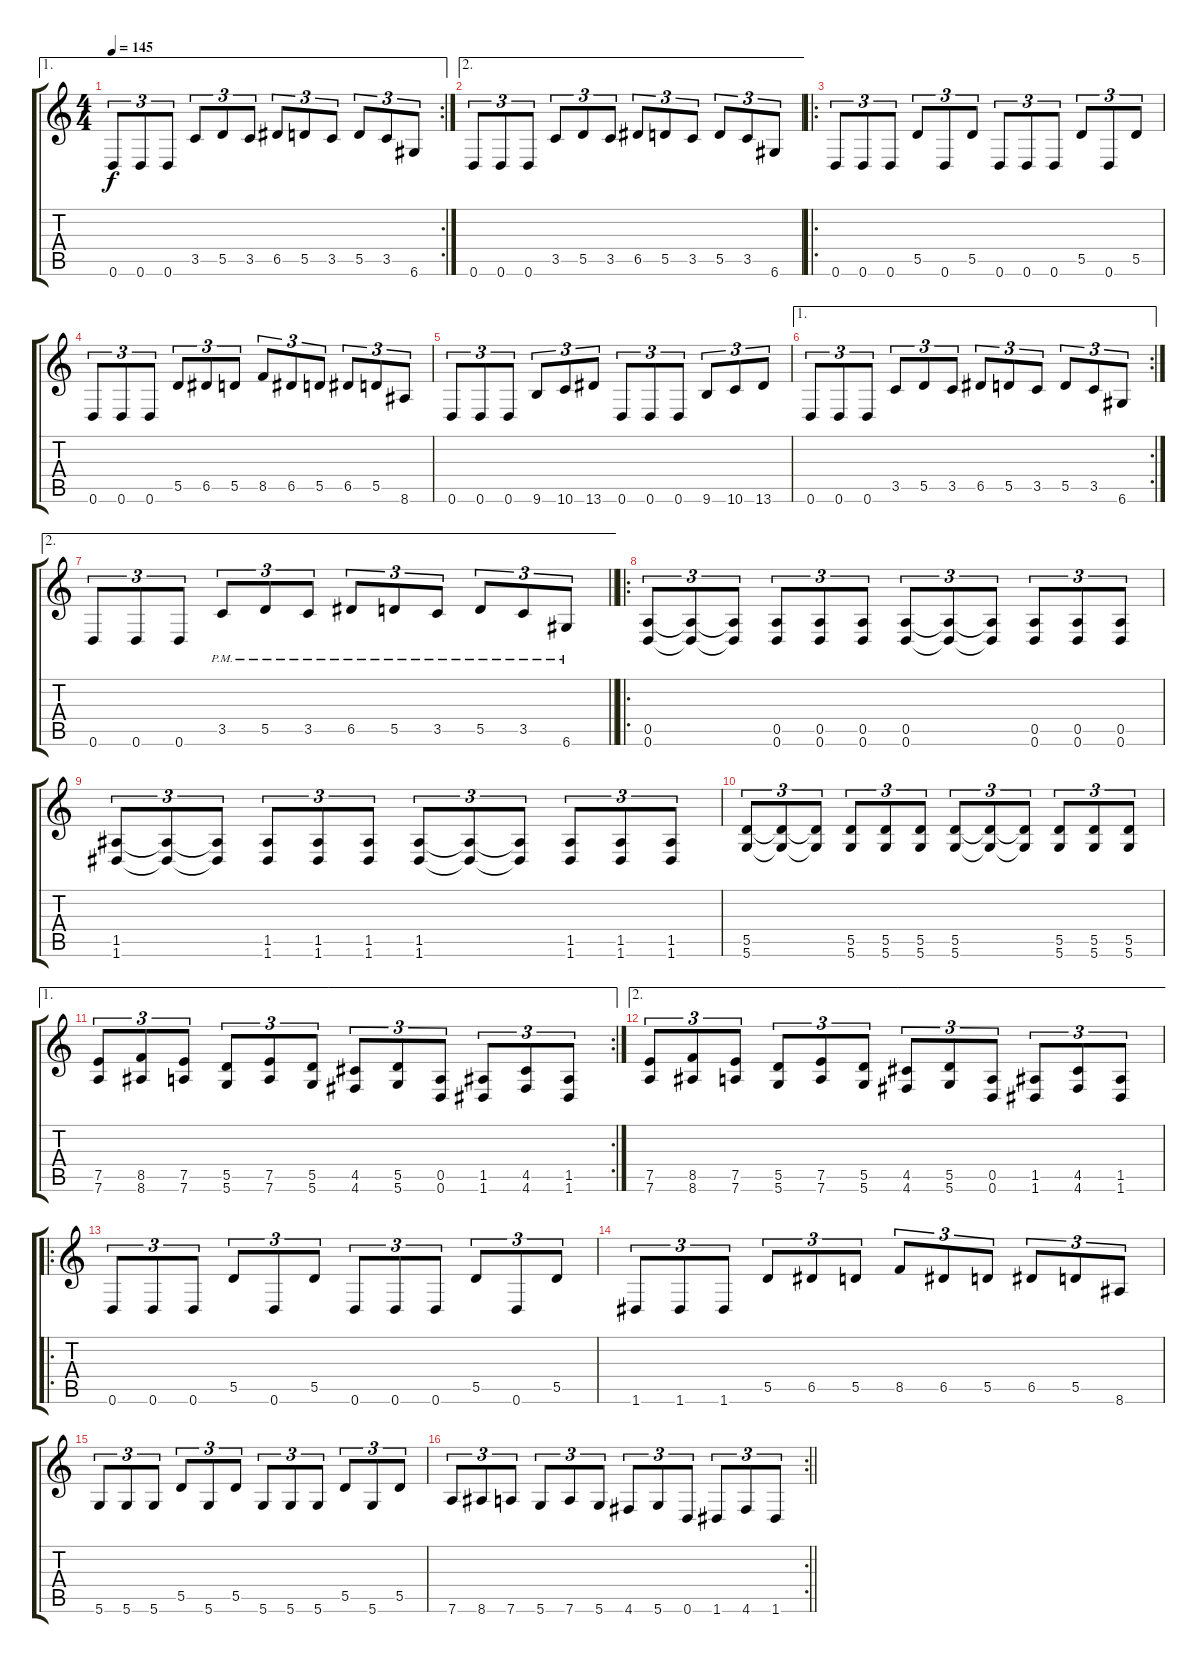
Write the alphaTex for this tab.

\track "" {instrument distortionguitar}
\staff {score tabs}
\tuning (E4 B3 G3 D3 A2 D2) {hide}
\ae 1
\rc 2
\ts (4 4)
\tempo 145
\clef g2
\ks c
0.6.8{tu (3 2) dy f} 0.6.8{tu (3 2)} 0.6.8{tu (3 2)} 3.5.8{tu (3 2)} 5.5.8{tu (3 2)} 3.5.8{tu (3 2)} 6.5.8{tu (3 2)} 5.5.8{tu (3 2)} 3.5.8{tu (3 2)} 5.5.8{tu (3 2)} 3.5.8{tu (3 2)} 6.6.8{tu (3 2)} |
\ae 2
0.6.8{tu (3 2)} 0.6.8{tu (3 2)} 0.6.8{tu (3 2)} 3.5.8{tu (3 2)} 5.5.8{tu (3 2)} 3.5.8{tu (3 2)} 6.5.8{tu (3 2)} 5.5.8{tu (3 2)} 3.5.8{tu (3 2)} 5.5.8{tu (3 2)} 3.5.8{tu (3 2)} 6.6.8{tu (3 2)} |
\ro
0.6.8{tu (3 2)} 0.6.8{tu (3 2)} 0.6.8{tu (3 2)} 5.5.8{tu (3 2)} 0.6.8{tu (3 2)} 5.5.8{tu (3 2)} 0.6.8{tu (3 2)} 0.6.8{tu (3 2)} 0.6.8{tu (3 2)} 5.5.8{tu (3 2)} 0.6.8{tu (3 2)} 5.5.8{tu (3 2)} |
0.6.8{tu (3 2)} 0.6.8{tu (3 2)} 0.6.8{tu (3 2)} 5.5.8{tu (3 2)} 6.5.8{tu (3 2)} 5.5.8{tu (3 2)} 8.5.8{tu (3 2)} 6.5.8{tu (3 2)} 5.5.8{tu (3 2)} 6.5.8{tu (3 2)} 5.5.8{tu (3 2)} 8.6.8{tu (3 2)} |
0.6.8{tu (3 2)} 0.6.8{tu (3 2)} 0.6.8{tu (3 2)} 9.6.8{tu (3 2)} 10.6.8{tu (3 2)} 13.6.8{tu (3 2)} 0.6.8{tu (3 2)} 0.6.8{tu (3 2)} 0.6.8{tu (3 2)} 9.6.8{tu (3 2)} 10.6.8{tu (3 2)} 13.6.8{tu (3 2)} |
\ae 1
\rc 2
0.6.8{tu (3 2)} 0.6.8{tu (3 2)} 0.6.8{tu (3 2)} 3.5.8{tu (3 2)} 5.5.8{tu (3 2)} 3.5.8{tu (3 2)} 6.5.8{tu (3 2)} 5.5.8{tu (3 2)} 3.5.8{tu (3 2)} 5.5.8{tu (3 2)} 3.5.8{tu (3 2)} 6.6.8{tu (3 2)} |
\ae 2
\barLineRight lightlight
0.6.8{tu (3 2)} 0.6.8{tu (3 2)} 0.6.8{tu (3 2)} 3.5{pm}.8{tu (3 2)} 5.5{pm}.8{tu (3 2)} 3.5{pm}.8{tu (3 2)} 6.5{pm}.8{tu (3 2)} 5.5{pm}.8{tu (3 2)} 3.5{pm}.8{tu (3 2)} 5.5{pm}.8{tu (3 2)} 3.5{pm}.8{tu (3 2)} 6.6{pm}.8{tu (3 2)} |
\ro
(0.5 0.6).8{tu (3 2)} (0.5{t} 0.6{t}).8{tu (3 2)} (0.5{t} 0.6{t}).8{tu (3 2)} (0.5 0.6).8{tu (3 2)} (0.5 0.6).8{tu (3 2)} (0.5 0.6).8{tu (3 2)} (0.5 0.6).8{tu (3 2)} (0.5{t} 0.6{t}).8{tu (3 2)} (0.5{t} 0.6{t}).8{tu (3 2)} (0.5 0.6).8{tu (3 2)} (0.5 0.6).8{tu (3 2)} (0.5 0.6).8{tu (3 2)} |
(1.5 1.6).8{tu (3 2)} (1.5{t} 1.6{t}).8{tu (3 2)} (1.5{t} 1.6{t}).8{tu (3 2)} (1.5 1.6).8{tu (3 2)} (1.5 1.6).8{tu (3 2)} (1.5 1.6).8{tu (3 2)} (1.5 1.6).8{tu (3 2)} (1.5{t} 1.6{t}).8{tu (3 2)} (1.5{t} 1.6{t}).8{tu (3 2)} (1.5 1.6).8{tu (3 2)} (1.5 1.6).8{tu (3 2)} (1.5 1.6).8{tu (3 2)} |
(5.5 5.6).8{tu (3 2)} (5.5{t} 5.6{t}).8{tu (3 2)} (5.5{t} 5.6{t}).8{tu (3 2)} (5.5 5.6).8{tu (3 2)} (5.5 5.6).8{tu (3 2)} (5.5 5.6).8{tu (3 2)} (5.5 5.6).8{tu (3 2)} (5.5{t} 5.6{t}).8{tu (3 2)} (5.5{t} 5.6{t}).8{tu (3 2)} (5.5 5.6).8{tu (3 2)} (5.5 5.6).8{tu (3 2)} (5.5 5.6).8{tu (3 2)} |
\ae 1
\rc 2
(7.5 7.6).8{tu (3 2)} (8.5 8.6).8{tu (3 2)} (7.5 7.6).8{tu (3 2)} (5.5 5.6).8{tu (3 2)} (7.5 7.6).8{tu (3 2)} (5.5 5.6).8{tu (3 2)} (4.5 4.6).8{tu (3 2)} (5.5 5.6).8{tu (3 2)} (0.5 0.6).8{tu (3 2)} (1.5 1.6).8{tu (3 2)} (4.5 4.6).8{tu (3 2)} (1.5 1.6).8{tu (3 2)} |
\ae 2
(7.5 7.6).8{tu (3 2)} (8.5 8.6).8{tu (3 2)} (7.5 7.6).8{tu (3 2)} (5.5 5.6).8{tu (3 2)} (7.5 7.6).8{tu (3 2)} (5.5 5.6).8{tu (3 2)} (4.5 4.6).8{tu (3 2)} (5.5 5.6).8{tu (3 2)} (0.5 0.6).8{tu (3 2)} (1.5 1.6).8{tu (3 2)} (4.5 4.6).8{tu (3 2)} (1.5 1.6).8{tu (3 2)} |
\ro
0.6.8{tu (3 2)} 0.6.8{tu (3 2)} 0.6.8{tu (3 2)} 5.5.8{tu (3 2)} 0.6.8{tu (3 2)} 5.5.8{tu (3 2)} 0.6.8{tu (3 2)} 0.6.8{tu (3 2)} 0.6.8{tu (3 2)} 5.5.8{tu (3 2)} 0.6.8{tu (3 2)} 5.5.8{tu (3 2)} |
1.6.8{tu (3 2)} 1.6.8{tu (3 2)} 1.6.8{tu (3 2)} 5.5.8{tu (3 2)} 6.5.8{tu (3 2)} 5.5.8{tu (3 2)} 8.5.8{tu (3 2)} 6.5.8{tu (3 2)} 5.5.8{tu (3 2)} 6.5.8{tu (3 2)} 5.5.8{tu (3 2)} 8.6.8{tu (3 2)} |
5.6.8{tu (3 2)} 5.6.8{tu (3 2)} 5.6.8{tu (3 2)} 5.5.8{tu (3 2)} 5.6.8{tu (3 2)} 5.5.8{tu (3 2)} 5.6.8{tu (3 2)} 5.6.8{tu (3 2)} 5.6.8{tu (3 2)} 5.5.8{tu (3 2)} 5.6.8{tu (3 2)} 5.5.8{tu (3 2)} |
\rc 2
\barLineRight lightlight
7.6.8{tu (3 2)} 8.6.8{tu (3 2)} 7.6.8{tu (3 2)} 5.6.8{tu (3 2)} 7.6.8{tu (3 2)} 5.6.8{tu (3 2)} 4.6.8{tu (3 2)} 5.6.8{tu (3 2)} 0.6.8{tu (3 2)} 1.6.8{tu (3 2)} 4.6.8{tu (3 2)} 1.6.8{tu (3 2)}
